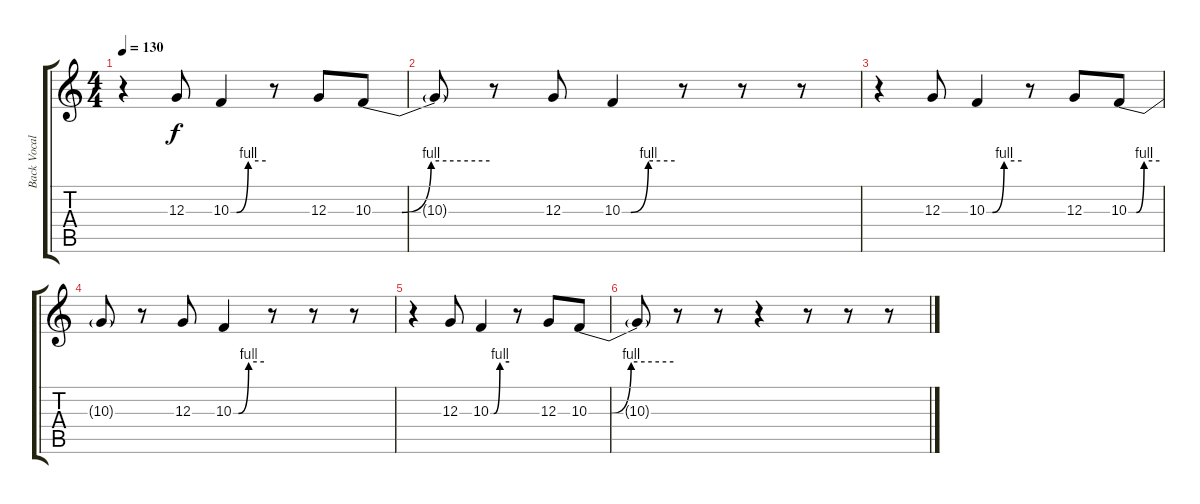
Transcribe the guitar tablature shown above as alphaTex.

\track ("Back Vocal" "Back Vocal") {instrument lead2sawtooth}
\staff {score tabs}
\tuning (E4 B3 G3 D3 A2 E2) {hide}
\ts (4 4)
\tempo 130
\clef g2
\ks c
r.4{dy f} 12.3.8 10.3{be (custom 0 0 10 0 30 4 60 4)}.4 r.8 12.3.8 10.3{be (custom 0 0 15 0 30 4 60 4)}.8 |
10.3{t}.8 r.8 12.3.8 10.3{be (custom 0 0 10 0 30 4 60 4)}.4 r.8 r.8 r.8 |
r.4 12.3.8 10.3{be (custom 0 0 10 0 30 4 60 4)}.4 r.8 12.3.8 10.3{be (custom 0 0 15 0 30 4 60 4)}.8 |
10.3{t}.8 r.8 12.3.8 10.3{be (custom 0 0 10 0 30 4 60 4)}.4 r.8 r.8 r.8 |
r.4 12.3.8 10.3{be (custom 0 0 10 0 30 4 60 4)}.4 r.8 12.3.8 10.3{be (custom 0 0 15 0 30 4 60 4)}.8 |
10.3{t}.8 r.8 r.8 r.4 r.8 r.8 r.8
